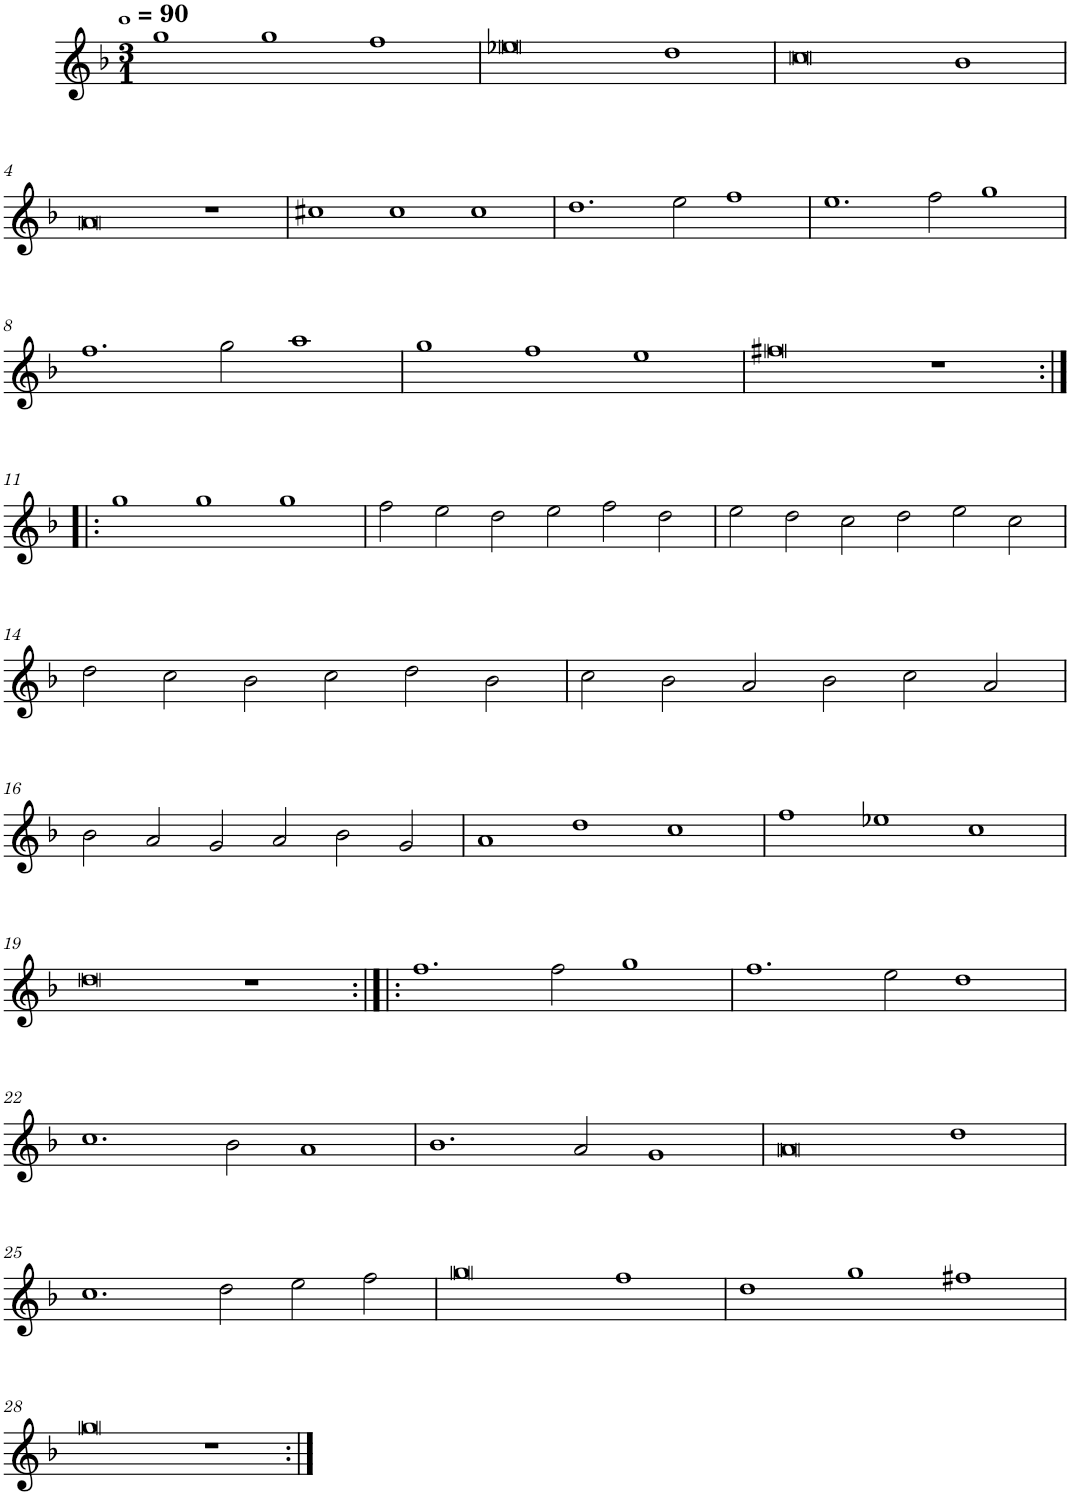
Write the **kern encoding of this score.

**kern
*part1
*staff1
*I"Cinq parties
*clefG2
*k[b-]
*M3/1
*MM360
=1
1gg
1gg
1ff
=2
0ee-X
1dd
=3
0cc
1b-
!!LO:LB:g=z
=4
0a
1r
=5
1cc#X
1cc#
1cc#
=6
1.dd
2ee\
1ff
=7
1.ee
2ff\
1gg
!!LO:LB:g=z
=8
1.ff
2gg\
1aa
=9
1gg
1ff
1ee
=10
0ff#X
1r
!!LO:LB:g=z
=11:|!|:
1gg
1gg
1gg
=12
2ff\
2ee\
2dd\
2ee\
2ff\
2dd\
=13
2ee\
2dd\
2cc\
2dd\
2ee\
2cc\
!!LO:LB:g=z
=14
2dd\
2cc\
2b-\
2cc\
2dd\
2b-\
=15
2cc\
2b-\
2a/
2b-\
2cc\
2a/
!!LO:LB:g=z
=16
2b-\
2a/
2g/
2a/
2b-\
2g/
=17
1a
1dd
1cc
=18
1ff
1ee-X
1cc
!!LO:LB:g=z
=19
0dd
1r
=20:|!|:
1.ff
2ff\
1gg
=21
1.ff
2ee\
1dd
!!LO:LB:g=z
=22
1.cc
2b-\
1a
=23
1.b-
2a/
1g
=24
0a
1dd
!!LO:LB:g=z
=25
1.cc
2dd\
2ee\
2ff\
=26
0gg
1ff
=27
1dd
1gg
1ff#X
!!LO:LB:g=z
=28
0gg
1r
=:|!
*-
